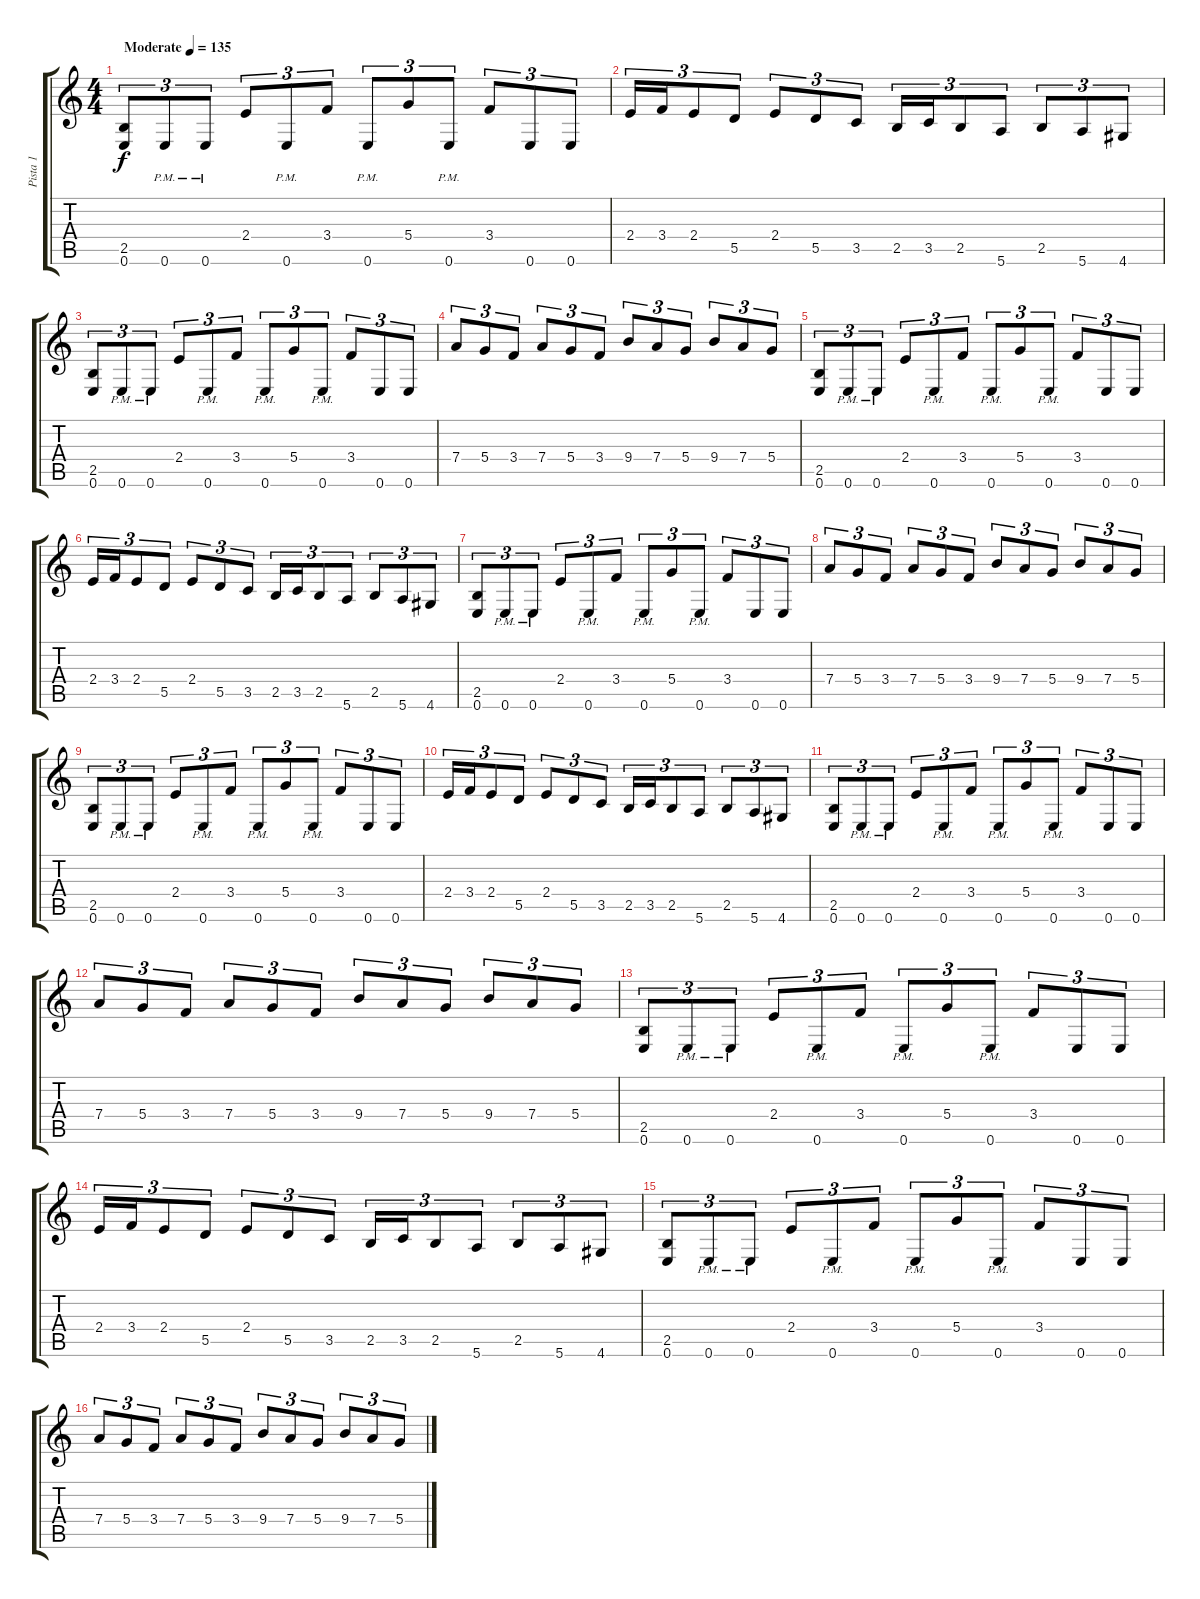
\track ("Pista 1" "Pista 1") {instrument distortionguitar}
\staff {score tabs}
\tuning (E4 B3 G3 D3 A2 E2) {hide}
\ts (4 4)
\tempo (135 "Moderate")
\clef g2
\ks c
(2.5 0.6).8{tu (3 2) dy f instrument distortionguitar} 0.6{pm}.8{tu (3 2)} 0.6{pm}.8{tu (3 2)} 2.4.8{tu (3 2)} 0.6{pm}.8{tu (3 2)} 3.4.8{tu (3 2)} 0.6{pm}.8{tu (3 2)} 5.4.8{tu (3 2)} 0.6{pm}.8{tu (3 2)} 3.4.8{tu (3 2)} 0.6.8{tu (3 2)} 0.6.8{tu (3 2)} |
2.4.16{tu (3 2)} 3.4.16{tu (3 2)} 2.4.8{tu (3 2)} 5.5.8{tu (3 2)} 2.4.8{tu (3 2)} 5.5.8{tu (3 2)} 3.5.8{tu (3 2)} 2.5.16{tu (3 2)} 3.5.16{tu (3 2)} 2.5.8{tu (3 2)} 5.6.8{tu (3 2)} 2.5.8{tu (3 2)} 5.6.8{tu (3 2)} 4.6.8{tu (3 2)} |
(2.5 0.6).8{tu (3 2)} 0.6{pm}.8{tu (3 2)} 0.6{pm}.8{tu (3 2)} 2.4.8{tu (3 2)} 0.6{pm}.8{tu (3 2)} 3.4.8{tu (3 2)} 0.6{pm}.8{tu (3 2)} 5.4.8{tu (3 2)} 0.6{pm}.8{tu (3 2)} 3.4.8{tu (3 2)} 0.6.8{tu (3 2)} 0.6.8{tu (3 2)} |
7.4.8{tu (3 2)} 5.4.8{tu (3 2)} 3.4.8{tu (3 2)} 7.4.8{tu (3 2)} 5.4.8{tu (3 2)} 3.4.8{tu (3 2)} 9.4.8{tu (3 2)} 7.4.8{tu (3 2)} 5.4.8{tu (3 2)} 9.4.8{tu (3 2)} 7.4.8{tu (3 2)} 5.4.8{tu (3 2)} |
(2.5 0.6).8{tu (3 2)} 0.6{pm}.8{tu (3 2)} 0.6{pm}.8{tu (3 2)} 2.4.8{tu (3 2)} 0.6{pm}.8{tu (3 2)} 3.4.8{tu (3 2)} 0.6{pm}.8{tu (3 2)} 5.4.8{tu (3 2)} 0.6{pm}.8{tu (3 2)} 3.4.8{tu (3 2)} 0.6.8{tu (3 2)} 0.6.8{tu (3 2)} |
2.4.16{tu (3 2)} 3.4.16{tu (3 2)} 2.4.8{tu (3 2)} 5.5.8{tu (3 2)} 2.4.8{tu (3 2)} 5.5.8{tu (3 2)} 3.5.8{tu (3 2)} 2.5.16{tu (3 2)} 3.5.16{tu (3 2)} 2.5.8{tu (3 2)} 5.6.8{tu (3 2)} 2.5.8{tu (3 2)} 5.6.8{tu (3 2)} 4.6.8{tu (3 2)} |
(2.5 0.6).8{tu (3 2)} 0.6{pm}.8{tu (3 2)} 0.6{pm}.8{tu (3 2)} 2.4.8{tu (3 2)} 0.6{pm}.8{tu (3 2)} 3.4.8{tu (3 2)} 0.6{pm}.8{tu (3 2)} 5.4.8{tu (3 2)} 0.6{pm}.8{tu (3 2)} 3.4.8{tu (3 2)} 0.6.8{tu (3 2)} 0.6.8{tu (3 2)} |
7.4.8{tu (3 2)} 5.4.8{tu (3 2)} 3.4.8{tu (3 2)} 7.4.8{tu (3 2)} 5.4.8{tu (3 2)} 3.4.8{tu (3 2)} 9.4.8{tu (3 2)} 7.4.8{tu (3 2)} 5.4.8{tu (3 2)} 9.4.8{tu (3 2)} 7.4.8{tu (3 2)} 5.4.8{tu (3 2)} |
(2.5 0.6).8{tu (3 2)} 0.6{pm}.8{tu (3 2)} 0.6{pm}.8{tu (3 2)} 2.4.8{tu (3 2)} 0.6{pm}.8{tu (3 2)} 3.4.8{tu (3 2)} 0.6{pm}.8{tu (3 2)} 5.4.8{tu (3 2)} 0.6{pm}.8{tu (3 2)} 3.4.8{tu (3 2)} 0.6.8{tu (3 2)} 0.6.8{tu (3 2)} |
2.4.16{tu (3 2)} 3.4.16{tu (3 2)} 2.4.8{tu (3 2)} 5.5.8{tu (3 2)} 2.4.8{tu (3 2)} 5.5.8{tu (3 2)} 3.5.8{tu (3 2)} 2.5.16{tu (3 2)} 3.5.16{tu (3 2)} 2.5.8{tu (3 2)} 5.6.8{tu (3 2)} 2.5.8{tu (3 2)} 5.6.8{tu (3 2)} 4.6.8{tu (3 2)} |
(2.5 0.6).8{tu (3 2)} 0.6{pm}.8{tu (3 2)} 0.6{pm}.8{tu (3 2)} 2.4.8{tu (3 2)} 0.6{pm}.8{tu (3 2)} 3.4.8{tu (3 2)} 0.6{pm}.8{tu (3 2)} 5.4.8{tu (3 2)} 0.6{pm}.8{tu (3 2)} 3.4.8{tu (3 2)} 0.6.8{tu (3 2)} 0.6.8{tu (3 2)} |
7.4.8{tu (3 2)} 5.4.8{tu (3 2)} 3.4.8{tu (3 2)} 7.4.8{tu (3 2)} 5.4.8{tu (3 2)} 3.4.8{tu (3 2)} 9.4.8{tu (3 2)} 7.4.8{tu (3 2)} 5.4.8{tu (3 2)} 9.4.8{tu (3 2)} 7.4.8{tu (3 2)} 5.4.8{tu (3 2)} |
(2.5 0.6).8{tu (3 2)} 0.6{pm}.8{tu (3 2)} 0.6{pm}.8{tu (3 2)} 2.4.8{tu (3 2)} 0.6{pm}.8{tu (3 2)} 3.4.8{tu (3 2)} 0.6{pm}.8{tu (3 2)} 5.4.8{tu (3 2)} 0.6{pm}.8{tu (3 2)} 3.4.8{tu (3 2)} 0.6.8{tu (3 2)} 0.6.8{tu (3 2)} |
2.4.16{tu (3 2)} 3.4.16{tu (3 2)} 2.4.8{tu (3 2)} 5.5.8{tu (3 2)} 2.4.8{tu (3 2)} 5.5.8{tu (3 2)} 3.5.8{tu (3 2)} 2.5.16{tu (3 2)} 3.5.16{tu (3 2)} 2.5.8{tu (3 2)} 5.6.8{tu (3 2)} 2.5.8{tu (3 2)} 5.6.8{tu (3 2)} 4.6.8{tu (3 2)} |
(2.5 0.6).8{tu (3 2)} 0.6{pm}.8{tu (3 2)} 0.6{pm}.8{tu (3 2)} 2.4.8{tu (3 2)} 0.6{pm}.8{tu (3 2)} 3.4.8{tu (3 2)} 0.6{pm}.8{tu (3 2)} 5.4.8{tu (3 2)} 0.6{pm}.8{tu (3 2)} 3.4.8{tu (3 2)} 0.6.8{tu (3 2)} 0.6.8{tu (3 2)} |
7.4.8{tu (3 2)} 5.4.8{tu (3 2)} 3.4.8{tu (3 2)} 7.4.8{tu (3 2)} 5.4.8{tu (3 2)} 3.4.8{tu (3 2)} 9.4.8{tu (3 2)} 7.4.8{tu (3 2)} 5.4.8{tu (3 2)} 9.4.8{tu (3 2)} 7.4.8{tu (3 2)} 5.4.8{tu (3 2)}
